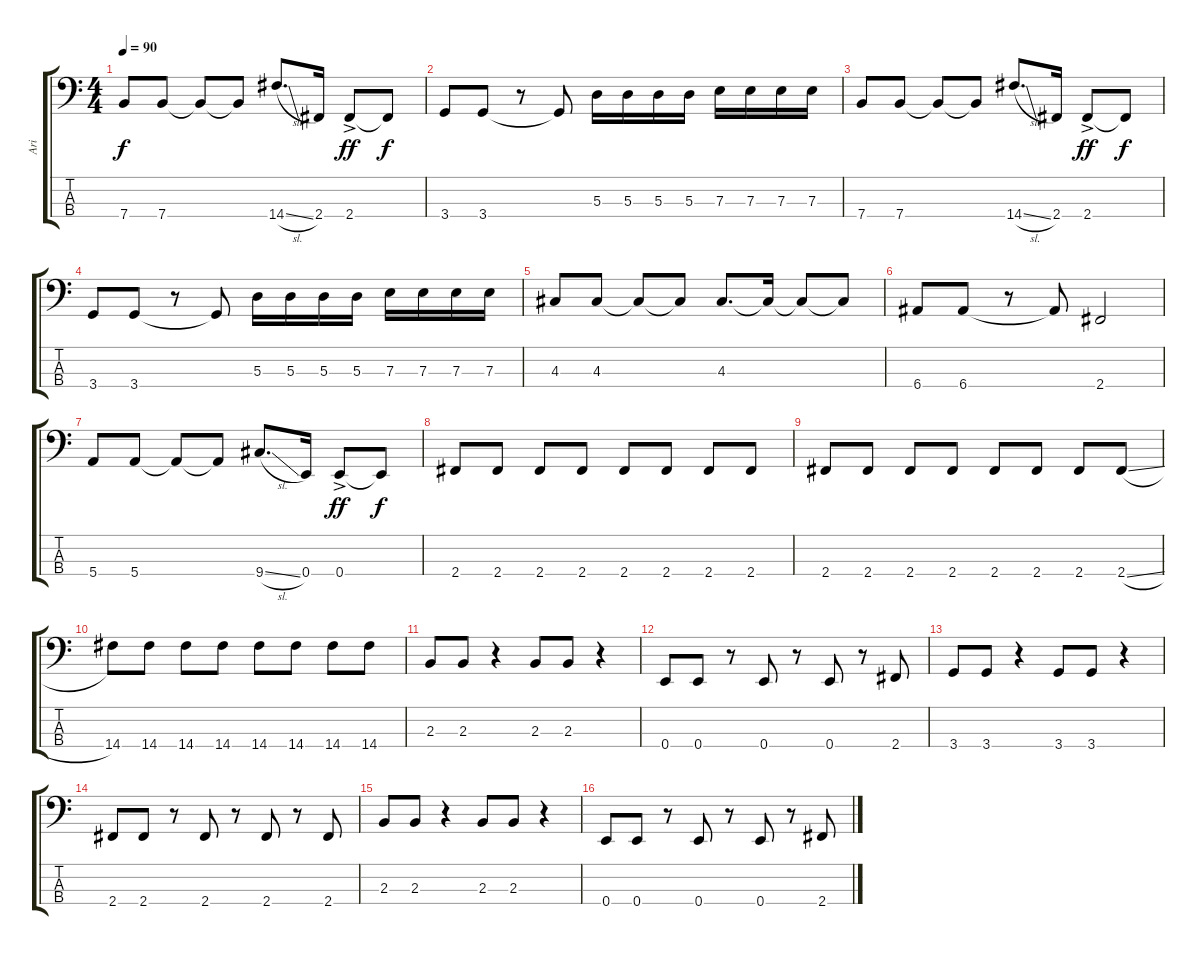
\track ("Ari" "Ari") {instrument electricbassfinger}
\staff {score tabs}
\tuning (G2 D2 A1 E1) {hide}
\ts (4 4)
\tempo 90
\clef f4
\ks c
7.4.8{dy f} 7.4.8 7.4{t}.8 7.4{t}.8 14.4{sl}.8{d} 2.4.16 2.4{ac}.8{dy ff} 2.4{t}.8{dy f} |
3.4.8 3.4.8 r.8 3.4{t}.8 5.3.16 5.3.16 5.3.16 5.3.16 7.3.16 7.3.16 7.3.16 7.3.16 |
7.4.8 7.4.8 7.4{t}.8 7.4{t}.8 14.4{sl}.8{d} 2.4.16 2.4{ac}.8{dy ff} 2.4{t}.8{dy f} |
3.4.8 3.4.8 r.8 3.4{t}.8 5.3.16 5.3.16 5.3.16 5.3.16 7.3.16 7.3.16 7.3.16 7.3.16 |
4.3.8 4.3.8 4.3{t}.8 4.3{t}.8 4.3.8{d} 4.3{t}.16 4.3{t}.8 4.3{t}.8 |
6.4.8 6.4.8 r.8 6.4{t}.8 2.4.2 |
5.4.8 5.4.8 5.4{t}.8 5.4{t}.8 9.4{sl}.8{d} 0.4.16 0.4{ac}.8{dy ff} 0.4{t}.8{dy f} |
2.4.8 2.4.8 2.4.8 2.4.8 2.4.8 2.4.8 2.4.8 2.4.8 |
2.4.8 2.4.8 2.4.8 2.4.8 2.4.8 2.4.8 2.4.8 2.4{sl}.8 |
14.4.8 14.4.8 14.4.8 14.4.8 14.4.8 14.4.8 14.4.8 14.4.8 |
2.3.8 2.3.8 r.4 2.3.8 2.3.8 r.4 |
0.4.8 0.4.8 r.8 0.4.8 r.8 0.4.8 r.8 2.4.8 |
3.4.8 3.4.8 r.4 3.4.8 3.4.8 r.4 |
2.4.8 2.4.8 r.8 2.4.8 r.8 2.4.8 r.8 2.4.8 |
2.3.8 2.3.8 r.4 2.3.8 2.3.8 r.4 |
0.4.8 0.4.8 r.8 0.4.8 r.8 0.4.8 r.8 2.4.8
